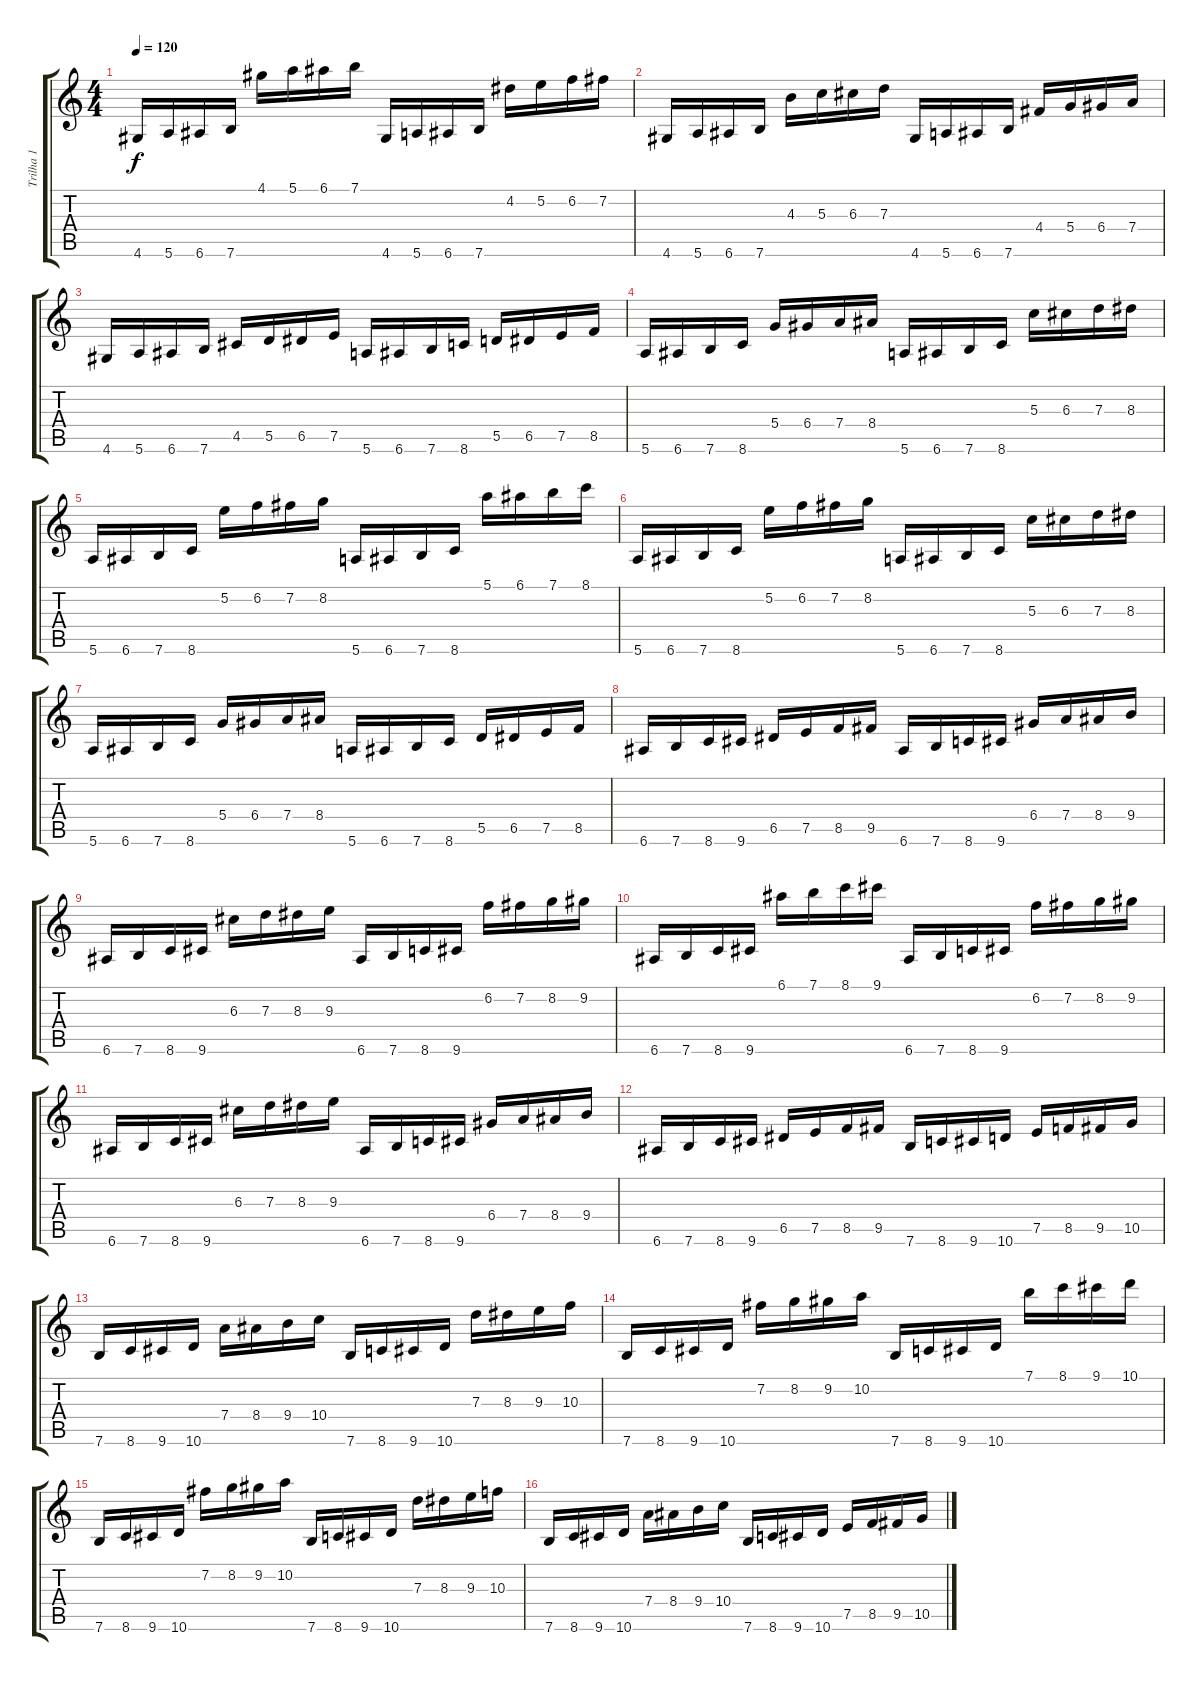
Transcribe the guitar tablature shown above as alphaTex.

\track ("Trilha 1" "Trilha 1") {instrument overdrivenguitar}
\staff {score tabs}
\tuning (E4 B3 G3 D3 A2 E2) {hide}
\ts (4 4)
\tempo 120
\clef g2
\ks c
4.6.16{dy f} 5.6.16 6.6.16 7.6.16 4.1.16 5.1.16 6.1.16 7.1.16 4.6.16 5.6.16 6.6.16 7.6.16 4.2.16 5.2.16 6.2.16 7.2.16 |
4.6.16 5.6.16 6.6.16 7.6.16 4.3.16 5.3.16 6.3.16 7.3.16 4.6.16 5.6.16 6.6.16 7.6.16 4.4.16 5.4.16 6.4.16 7.4.16 |
4.6.16 5.6.16 6.6.16 7.6.16 4.5.16 5.5.16 6.5.16 7.5.16 5.6.16 6.6.16 7.6.16 8.6.16 5.5.16 6.5.16 7.5.16 8.5.16 |
5.6.16 6.6.16 7.6.16 8.6.16 5.4.16 6.4.16 7.4.16 8.4.16 5.6.16 6.6.16 7.6.16 8.6.16 5.3.16 6.3.16 7.3.16 8.3.16 |
5.6.16 6.6.16 7.6.16 8.6.16 5.2.16 6.2.16 7.2.16 8.2.16 5.6.16 6.6.16 7.6.16 8.6.16 5.1.16 6.1.16 7.1.16 8.1.16 |
5.6.16 6.6.16 7.6.16 8.6.16 5.2.16 6.2.16 7.2.16 8.2.16 5.6.16 6.6.16 7.6.16 8.6.16 5.3.16 6.3.16 7.3.16 8.3.16 |
5.6.16 6.6.16 7.6.16 8.6.16 5.4.16 6.4.16 7.4.16 8.4.16 5.6.16 6.6.16 7.6.16 8.6.16 5.5.16 6.5.16 7.5.16 8.5.16 |
6.6.16 7.6.16 8.6.16 9.6.16 6.5.16 7.5.16 8.5.16 9.5.16 6.6.16 7.6.16 8.6.16 9.6.16 6.4.16 7.4.16 8.4.16 9.4.16 |
6.6.16 7.6.16 8.6.16 9.6.16 6.3.16 7.3.16 8.3.16 9.3.16 6.6.16 7.6.16 8.6.16 9.6.16 6.2.16 7.2.16 8.2.16 9.2.16 |
6.6.16 7.6.16 8.6.16 9.6.16 6.1.16 7.1.16 8.1.16 9.1.16 6.6.16 7.6.16 8.6.16 9.6.16 6.2.16 7.2.16 8.2.16 9.2.16 |
6.6.16 7.6.16 8.6.16 9.6.16 6.3.16 7.3.16 8.3.16 9.3.16 6.6.16 7.6.16 8.6.16 9.6.16 6.4.16 7.4.16 8.4.16 9.4.16 |
6.6.16 7.6.16 8.6.16 9.6.16 6.5.16 7.5.16 8.5.16 9.5.16 7.6.16 8.6.16 9.6.16 10.6.16 7.5.16 8.5.16 9.5.16 10.5.16 |
7.6.16 8.6.16 9.6.16 10.6.16 7.4.16 8.4.16 9.4.16 10.4.16 7.6.16 8.6.16 9.6.16 10.6.16 7.3.16 8.3.16 9.3.16 10.3.16 |
7.6.16 8.6.16 9.6.16 10.6.16 7.2.16 8.2.16 9.2.16 10.2.16 7.6.16 8.6.16 9.6.16 10.6.16 7.1.16 8.1.16 9.1.16 10.1.16 |
7.6.16 8.6.16 9.6.16 10.6.16 7.2.16 8.2.16 9.2.16 10.2.16 7.6.16 8.6.16 9.6.16 10.6.16 7.3.16 8.3.16 9.3.16 10.3.16 |
7.6.16 8.6.16 9.6.16 10.6.16 7.4.16 8.4.16 9.4.16 10.4.16 7.6.16 8.6.16 9.6.16 10.6.16 7.5.16 8.5.16 9.5.16 10.5.16
